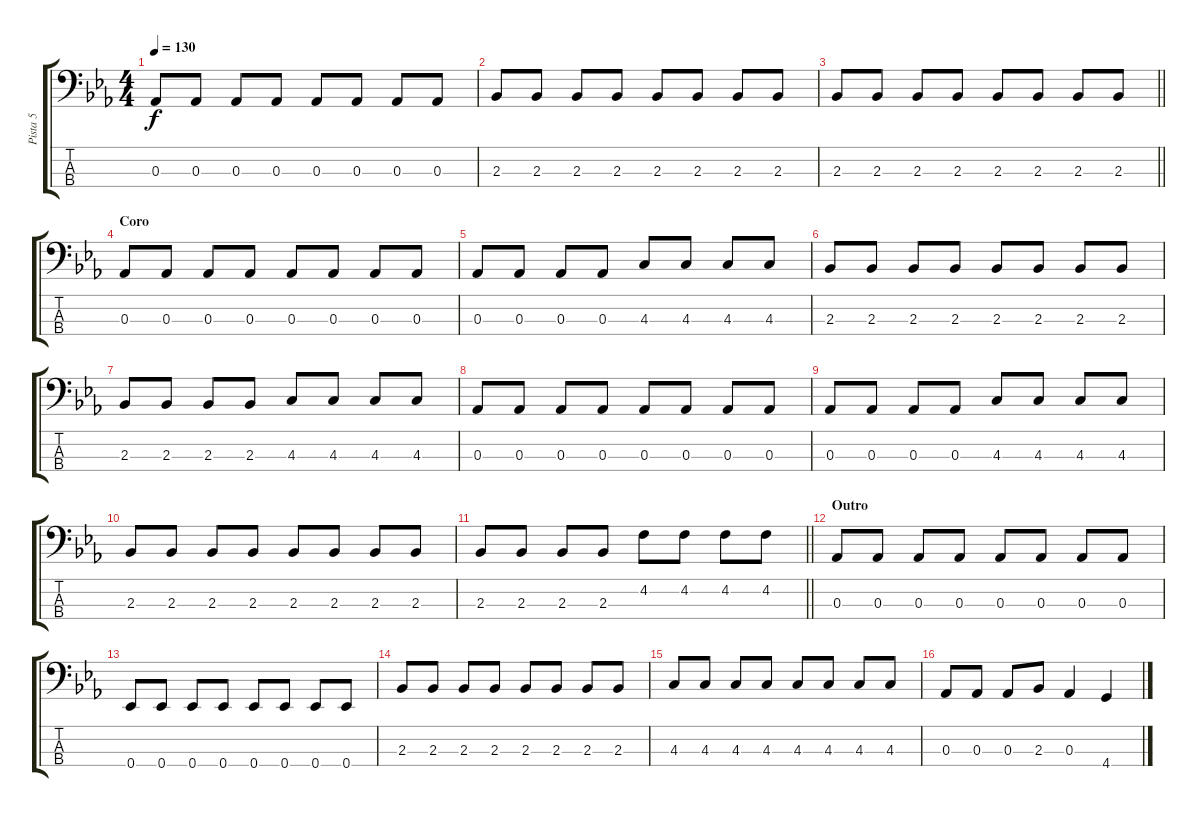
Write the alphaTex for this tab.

\track ("Pista 5" "Pista 5") {instrument electricbassfinger}
\staff {score tabs}
\tuning (Gb2 Db2 Ab1 Eb1) {hide}
\ts (4 4)
\tempo 130
\clef f4
\ks eb
0.3.8{dy f} 0.3.8 0.3.8 0.3.8 0.3.8 0.3.8 0.3.8 0.3.8 |
2.3.8 2.3.8 2.3.8 2.3.8 2.3.8 2.3.8 2.3.8 2.3.8 |
\barLineRight lightlight
2.3.8 2.3.8 2.3.8 2.3.8 2.3.8 2.3.8 2.3.8 2.3.8 |
\section ("" "Coro")
0.3.8 0.3.8 0.3.8 0.3.8 0.3.8 0.3.8 0.3.8 0.3.8 |
0.3.8 0.3.8 0.3.8 0.3.8 4.3.8 4.3.8 4.3.8 4.3.8 |
2.3.8 2.3.8 2.3.8 2.3.8 2.3.8 2.3.8 2.3.8 2.3.8 |
2.3.8 2.3.8 2.3.8 2.3.8 4.3.8 4.3.8 4.3.8 4.3.8 |
0.3.8 0.3.8 0.3.8 0.3.8 0.3.8 0.3.8 0.3.8 0.3.8 |
0.3.8 0.3.8 0.3.8 0.3.8 4.3.8 4.3.8 4.3.8 4.3.8 |
2.3.8 2.3.8 2.3.8 2.3.8 2.3.8 2.3.8 2.3.8 2.3.8 |
\barLineRight lightlight
2.3.8 2.3.8 2.3.8 2.3.8 4.2.8 4.2.8 4.2.8 4.2.8 |
\section ("" "Outro")
0.3.8 0.3.8 0.3.8 0.3.8 0.3.8 0.3.8 0.3.8 0.3.8 |
0.4.8 0.4.8 0.4.8 0.4.8 0.4.8 0.4.8 0.4.8 0.4.8 |
2.3.8 2.3.8 2.3.8 2.3.8 2.3.8 2.3.8 2.3.8 2.3.8 |
4.3.8 4.3.8 4.3.8 4.3.8 4.3.8 4.3.8 4.3.8 4.3.8 |
0.3.8 0.3.8 0.3.8 2.3.8 0.3.4 4.4.4
